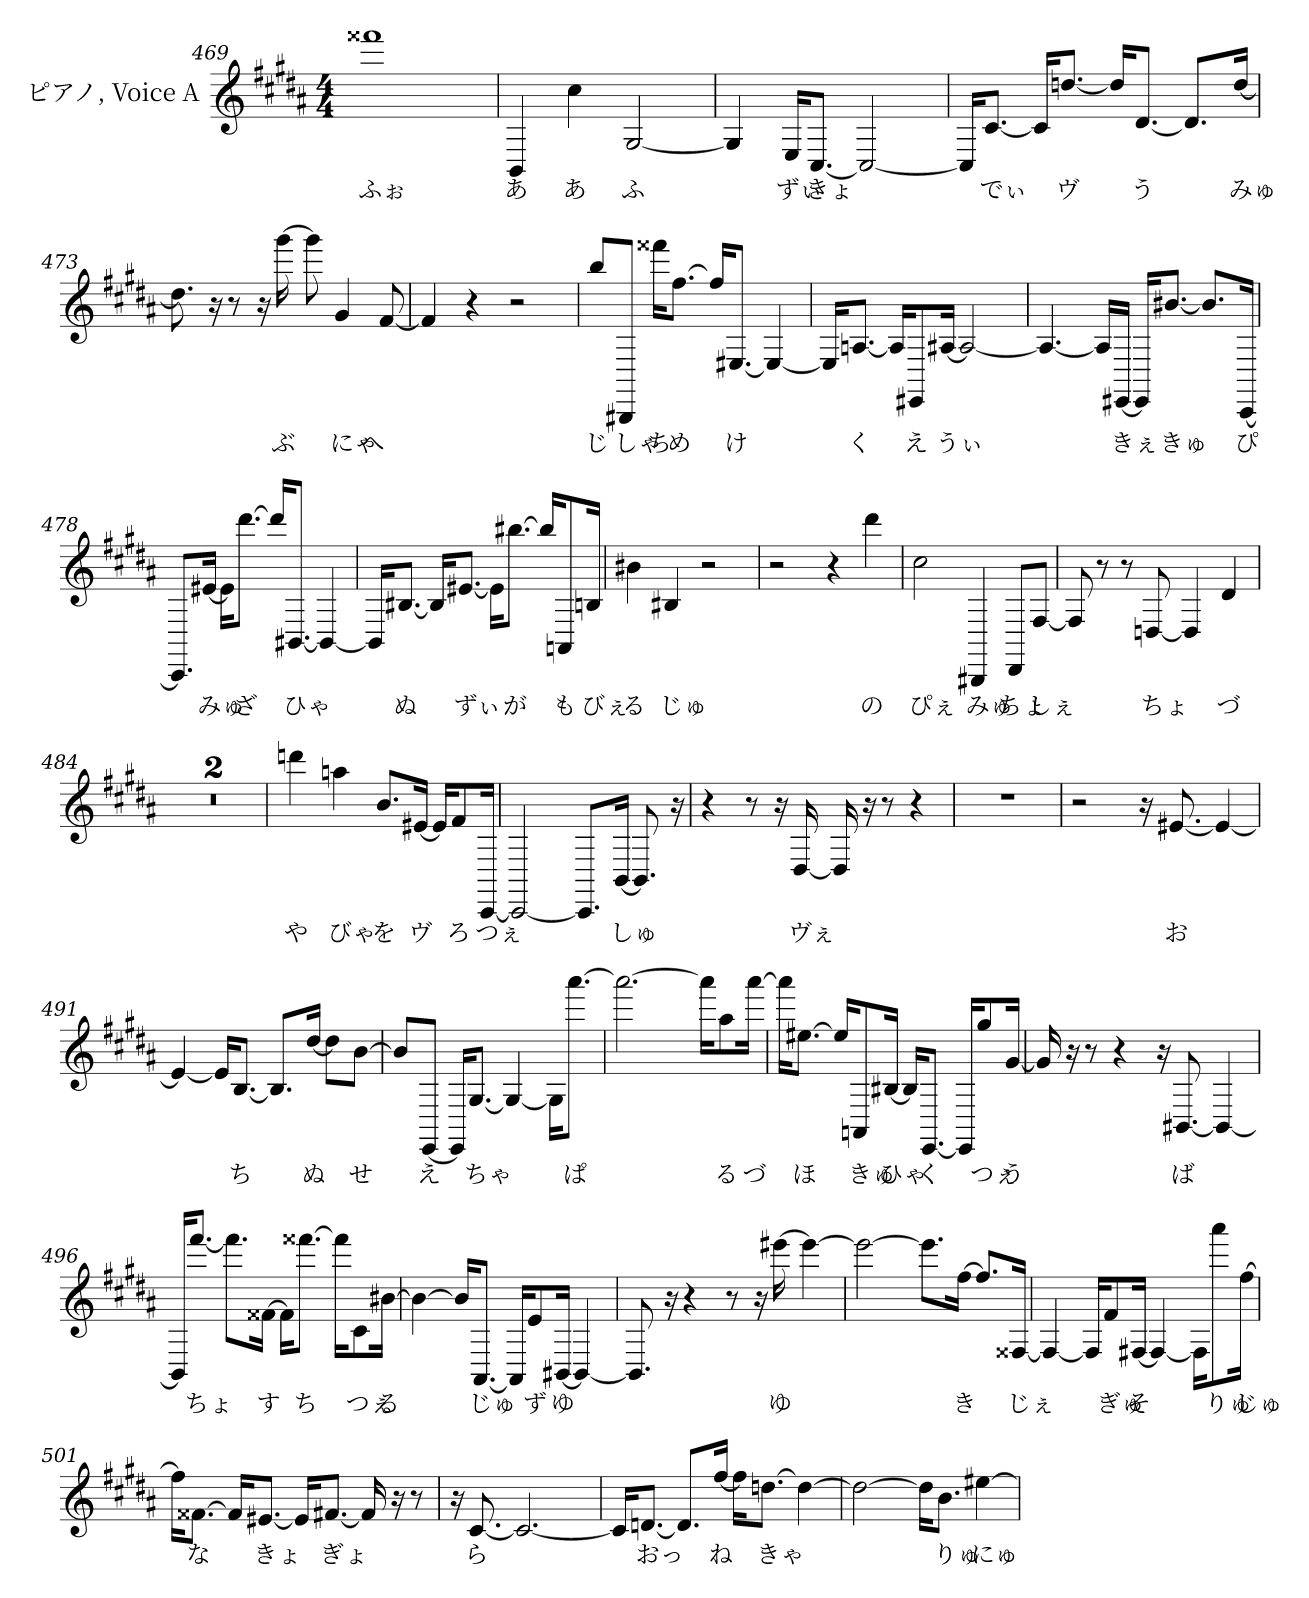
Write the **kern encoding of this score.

**kern	**text
*part1	*part1
*staff1	*staff1
*I"ピアノ, Voice A	*
*clefG2	*
*k[f#c#g#d#a#]	*
*M4/4	*
=469	=469
!	!LO:LY:b
1fff##X	ふぉ
=470	=470
!	!LO:LY:b
4BB/	あ
!	!LO:LY:b
4cc#\	あ
!	!LO:LY:b
[2G#/	ふ
=471	=471
4G#/]	.
!	!LO:LY:b
16E/KL	ずぃ
!	!LO:LY:b
[8.C#/J	きょ
2C#/_	.
=472	=472
16C#/KL]	.
!	!LO:LY:b
[8.c#/J	でぃ
16c#/KL]	.
!	!LO:LY:b
[8.ddn/J	ヴ
16dd/KL]	.
!	!LO:LY:b
[8.d#/J	う
8.d#/L]	.
!	!LO:LY:b
[16dd/Jk	みゅ
!!LO:LB:g=z
=473	=473
8.dd\]	.
16r	.
8r	.
16r	.
!	!LO:LY:b
[16ggg#\	ぶ
8ggg#\]	.
!	!LO:LY:b
4g#/	にゃ
!	!LO:LY:b
[8f#/	へ
=474	=474
4f#/]	.
4r	.
2r	.
=475	=475
!	!LO:LY:b
8bb/L	じ
!	!LO:LY:b
8BBB#X/J	しゃ
!	!LO:LY:b
16fff##X\KL	ち
!	!LO:LY:b
[8.ff#\J	め
16ff#/KL]	.
!	!LO:LY:b
[8.E#X/J	け
4E#/_	.
=476	=476
16E#/KL]	.
!	!LO:LY:b
[8.An/J	く
16A/KL]	.
!	!LO:LY:b
8EE#X/	え
!	!LO:LY:b
[16A#X/Jk	うぃ
2A#/_	.
!!LO:LB:g=z
=477	=477
4.A#/_	.
16A#/LL]	.
!	!LO:LY:b
[16EE#X/JJ	きぇ
16EE#/KL]	.
!	!LO:LY:b
[8.b#X/J	きゅ
8.b#/L]	.
!	!LO:LY:b
[16CC#/Jk	ぴ
=478	=478
8.CC#/L]	.
!	!LO:LY:b
[16e#X/Jk	みゅ
16e#\KL]	.
!	!LO:LY:b
[8.ddd#\J	ざ
16ddd#/KL]	.
!	!LO:LY:b
[8.BB#X/J	ひゃ
4BB#/_	.
=479	=479
16BB#/KL]	.
!	!LO:LY:b
[8.B#X/J	ぬ
16B#/KL]	.
!	!LO:LY:b
[8.e#X/J	ずぃ
16e#\KL]	.
!	!LO:LY:b
[8.bb#X\J	が
16bb#/KL]	.
!	!LO:LY:b
8AAn/	も
!	!LO:LY:b
16Bn/Jk	びぇ
=480	=480
!	!LO:LY:b
4b#X\	る
!	!LO:LY:b
4B#X/	じゅ
2r	.
!!LO:LB:g=z
=481	=481
2r	.
4r	.
!	!LO:LY:b
4ddd#\	の
=482	=482
!	!LO:LY:b
2cc#\	ぴぇ
!	!LO:LY:b
4BBB#X/	みゅ
!	!LO:LY:b
8DD#/L	ちょ
!	!LO:LY:b
[8F#/J	しぇ
=483	=483
8F#/]	.
8r	.
8r	.
!	!LO:LY:b
[8Dn/	ちょ
4D/]	.
!	!LO:LY:b
4d#/	づ
=484	=484
1r	.
=485	=485
1r	.
=486	=486
!	!LO:LY:b
4dddn\	や
!	!LO:LY:b
4aan\	びゃ
!	!LO:LY:b
8.b/L	を
!	!LO:LY:b
[16e#X/Jk	ヴ
16e#/KL]	.
!	!LO:LY:b
8f#/	ろ
!	!LO:LY:b
[16CC#/Jk	つぇ
=487	=487
2CC#/_	.
8.CC#/L]	.
!	!LO:LY:b
[16BB/Jk	しゅ
8.BB/]	.
16r	.
!!LO:PB:g=z
=488	=488
4r	.
8r	.
16r	.
!	!LO:LY:b
[16D#/	ヴぇ
16D#/]	.
16r	.
8r	.
4r	.
=489	=489
1r	.
=490	=490
2r	.
16r	.
!	!LO:LY:b
[8.e#X/	お
4e#/_	.
=491	=491
4e#/_	.
16e#/KL]	.
!	!LO:LY:b
[8.B/J	ち
8.B/L]	.
!	!LO:LY:b
[16dd#/Jk	ぬ
8dd#\L]	.
!	!LO:LY:b
[8b\J	せ
=492	=492
8b/L]	.
!	!LO:LY:b
[8EE/J	え
16EE/KL]	.
!	!LO:LY:b
[8.G#/J	ちゃ
4G#/_	.
16G#\KL]	.
!	!LO:LY:b
[8.aaa#\J	ぱ
=493	=493
2.aaa#\_	.
16aaa#\KL]	.
!	!LO:LY:b
8aa#\	る
!	!LO:LY:b
[16aaa#\Jk	づ
!!LO:LB:g=z
=494	=494
16aaa#\KL]	.
!	!LO:LY:b
[8.ee#X\J	ほ
16ee#/KL]	.
!	!LO:LY:b
8AAn/	きゅ
!	!LO:LY:b
[16B#X/Jk	ひゃ
16B#/KL]	.
!	!LO:LY:b
[8.EE/J	く
16EE/KL]	.
!	!LO:LY:b
8gg#/	つぇ
!	!LO:LY:b
[16g#/Jk	う
=495	=495
16g#/]	.
16r	.
8r	.
4r	.
16r	.
!	!LO:LY:b
[8.BB#X/	ば
4BB#/_	.
=496	=496
16BB#/KL]	.
!	!LO:LY:b
[8.fff#/J	ちょ
8.fff#\L]	.
!	!LO:LY:b
[16f##X\Jk	す
16f##\KL]	.
!	!LO:LY:b
[8.fff##X\J	ち
16fff##\KL]	.
!	!LO:LY:b
8c#\	つぇ
!	!LO:LY:b
[16b#X\Jk	る
!!LO:LB:g=z
=497	=497
4b#\_	.
16b#/KL]	.
!	!LO:LY:b
[8.AA#/J	じゅ
16AA#/KL]	.
!	!LO:LY:b
8e/	ず
!	!LO:LY:b
[16BB#X/Jk	ゆ
4BB#/_	.
=498	=498
8.BB#/]	.
16r	.
4r	.
8r	.
16r	.
!	!LO:LY:b
[16eee#X\	ゆ
4eee#\_	.
=499	=499
2eee#\_	.
8.eee#\L]	.
!	!LO:LY:b
[16ff#\Jk	き
8.ff#/L]	.
!	!LO:LY:b
[16F##X/Jk	じぇ
=500	=500
4F##/_	.
16F##/KL]	.
!	!LO:LY:b
8f#/	ぎゅ
!	!LO:LY:b
[16F#X/Jk	そ
4F#/_	.
16F#\KL]	.
!	!LO:LY:b
8aaa#\	りゅ
!	!LO:LY:b
[16ff#\Jk	じゅ
!!LO:LB:g=z
=501	=501
16ff#\KL]	.
!	!LO:LY:b
[8.f##X\J	な
16f##/KL]	.
!	!LO:LY:b
[8.e#X/J	きょ
16e#/KL]	.
!	!LO:LY:b
[8.f#X/J	ぎょ
16f#/]	.
16r	.
8r	.
=502	=502
16r	.
!	!LO:LY:b
[8.c#/	ら
2.c#/_	.
=503	=503
16c#/KL]	.
!	!LO:LY:b
[8.dn/J	おっ
8.d/L]	.
!	!LO:LY:b
[16ff#/Jk	ね
16ff#\KL]	.
!	!LO:LY:b
[8.ddn\J	きゃ
4dd\_	.
=504	=504
2dd\_	.
16dd\KL]	.
!	!LO:LY:b
8.b\J	りゅ
!	!LO:LY:b
[4ee#X\	にゅ
=	=
*-	*-
